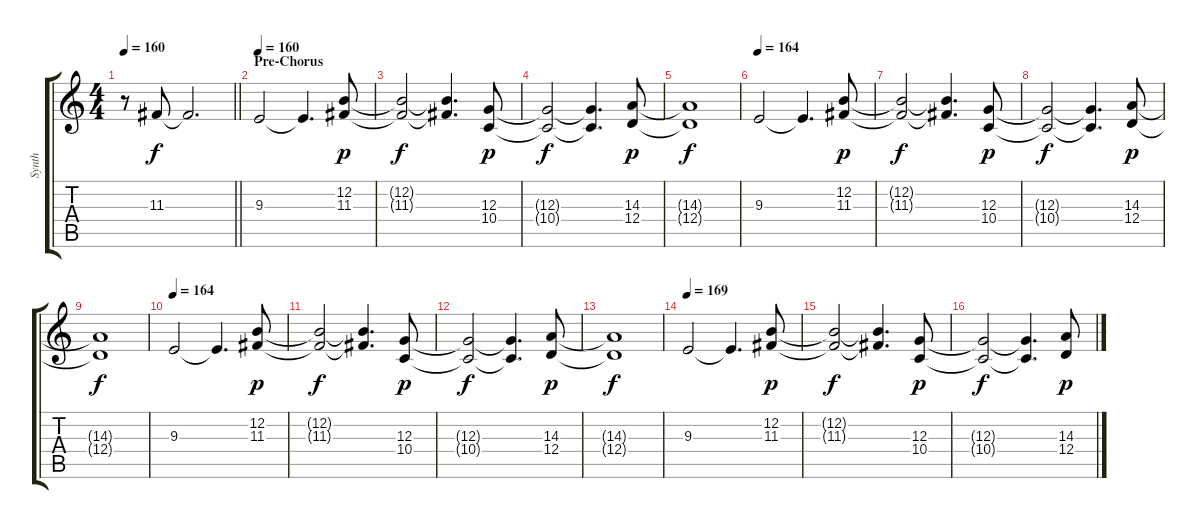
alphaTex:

\track ("Synth" "Synth") {instrument stringensemble1}
\staff {score tabs}
\tuning (E4 B3 G3 D3 A2 E2) {hide}
\ts (4 4)
\tempo 160
\clef g2
\barLineRight lightlight
\ks c
r.8{dy f} 11.3.8 11.3{t}.2{d} |
\section ("" "Pre-Chorus")
\tempo 160
9.3.2 9.3{t}.4{d} (12.2 11.3).8{dy p} |
(12.2{t} 11.3{t}).2{dy f} (12.2{t} 11.3{t}).4{d} (12.3 10.4).8{dy p} |
(12.3{t} 10.4{t}).2{dy f} (12.3{t} 10.4{t}).4{d} (14.3 12.4).8{dy p} |
(14.3{t} 12.4{t}).1{dy f} |
\tempo 164
9.3.2 9.3{t}.4{d} (12.2 11.3).8{dy p} |
(12.2{t} 11.3{t}).2{dy f} (12.2{t} 11.3{t}).4{d} (12.3 10.4).8{dy p} |
(12.3{t} 10.4{t}).2{dy f} (12.3{t} 10.4{t}).4{d} (14.3 12.4).8{dy p} |
(14.3{t} 12.4{t}).1{dy f} |
\tempo 164
9.3.2 9.3{t}.4{d} (12.2 11.3).8{dy p} |
(12.2{t} 11.3{t}).2{dy f} (12.2{t} 11.3{t}).4{d} (12.3 10.4).8{dy p} |
(12.3{t} 10.4{t}).2{dy f} (12.3{t} 10.4{t}).4{d} (14.3 12.4).8{dy p} |
(14.3{t} 12.4{t}).1{dy f} |
\tempo 169
9.3.2 9.3{t}.4{d} (12.2 11.3).8{dy p} |
(12.2{t} 11.3{t}).2{dy f} (12.2{t} 11.3{t}).4{d} (12.3 10.4).8{dy p} |
(12.3{t} 10.4{t}).2{dy f} (12.3{t} 10.4{t}).4{d} (14.3 12.4).8{dy p}
